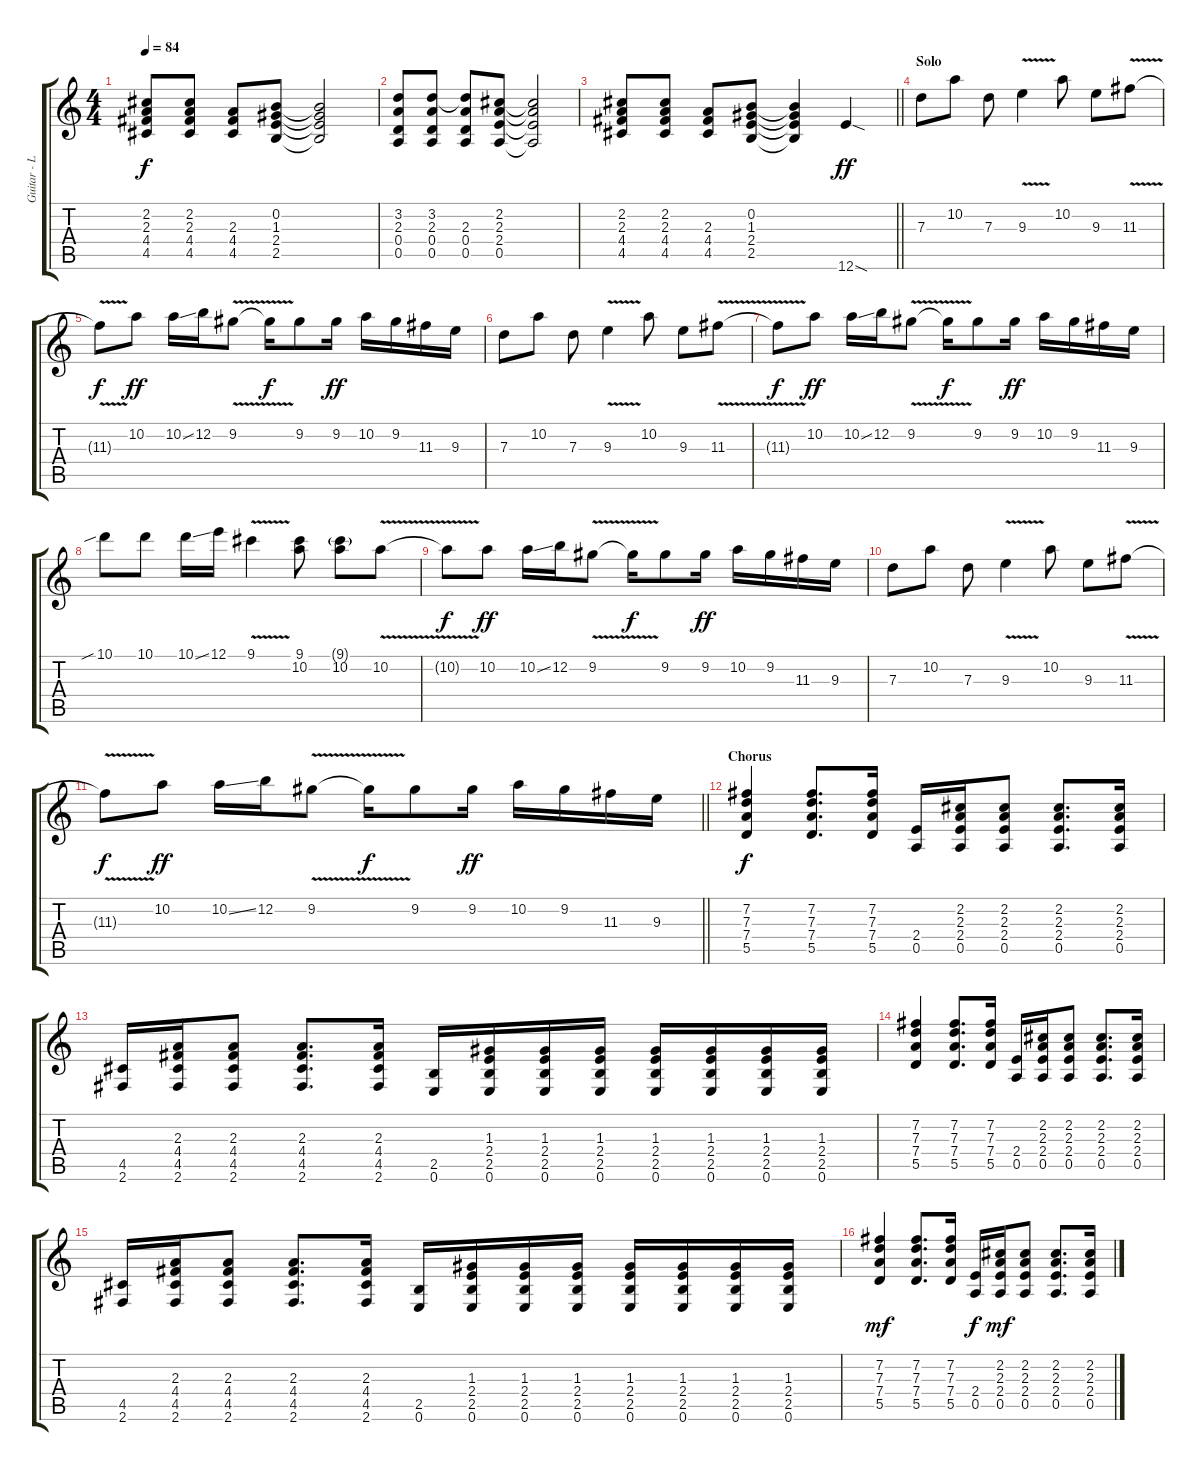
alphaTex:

\track ("Guitar - Lead" "Guitar - L") {instrument distortionguitar}
\staff {score tabs}
\tuning (E4 B3 G3 D3 A2 E2) {hide}
\ts (4 4)
\tempo 84
\clef g2
\ks c
(2.2 2.3 4.4 4.5).8{dy f volume 14} (2.2 2.3 4.4 4.5).8 (2.3 4.4 4.5).8 (0.2 1.3 2.4 2.5).8 (0.2{t} 1.3{t} 2.4{t} 2.5{t}).2{volume 11} |
(3.2 2.3 0.4 0.5).8{volume 14} (3.2 2.3 0.4 0.5).8 (3.2{t} 2.3 0.4 0.5).8 (2.2 2.3 2.4 0.5).8 (2.2{t} 2.3{t} 2.4{t} 0.5{t}).2{volume 11} |
\barLineRight lightlight
(2.2 2.3 4.4 4.5).8{volume 14} (2.2 2.3 4.4 4.5).8 (2.3 4.4 4.5).8 (0.2 1.3 2.4 2.5).8 (0.2{t} 1.3{t} 2.4{t} 2.5{t}).4{volume 11} 12.6{sod}.4{dy ff} |
\section ("" "Solo")
7.3.8{volume 14} 10.2.8 7.3.8 9.3{v}.4 10.2.8 9.3.8 11.3{v}.8 |
11.3{t}.8{dy f} 10.2.8{dy ff} 10.2{ss}.16 12.2.16 9.2{v}.8 9.2{t}.16{dy f} 9.2.8 9.2.16{dy ff} 10.2.16 9.2.16 11.3.16 9.3.16 |
7.3.8 10.2.8 7.3.8 9.3{v}.4 10.2.8 9.3.8 11.3{v}.8 |
11.3{t}.8{dy f} 10.2.8{dy ff} 10.2{ss}.16 12.2.16 9.2{v}.8 9.2{t}.16{dy f} 9.2.8 9.2.16{dy ff} 10.2.16 9.2.16 11.3.16 9.3.16 |
10.1{sib}.8 10.1.8 10.1{ss}.16 12.1.16 9.1{v}.4 (9.1 10.2).8 (9.1{g} 10.2).8 10.2{v}.8 |
10.2{t}.8{dy f} 10.2.8{dy ff} 10.2{ss}.16 12.2.16 9.2{v}.8 9.2{t}.16{dy f} 9.2.8 9.2.16{dy ff} 10.2.16 9.2.16 11.3.16 9.3.16 |
7.3.8 10.2.8 7.3.8 9.3{v}.4 10.2.8 9.3.8 11.3{v}.8 |
\barLineRight lightlight
11.3{t}.8{dy f} 10.2.8{dy ff} 10.2{ss}.16 12.2.16 9.2{v}.8 9.2{t}.16{dy f} 9.2.8 9.2.16{dy ff} 10.2.16 9.2.16 11.3.16 9.3.16 |
\section ("" "Chorus")
(7.2 7.3 7.4 5.5).4{dy f} (7.2 7.3 7.4 5.5).8{d} (7.2 7.3 7.4 5.5).16 (2.4 0.5).16 (2.2 2.3 2.4 0.5).16 (2.2 2.3 2.4 0.5).8 (2.2 2.3 2.4 0.5).8{d} (2.2 2.3 2.4 0.5).16 |
(4.5 2.6).16 (2.3 4.4 4.5 2.6).16 (2.3 4.4 4.5 2.6).8 (2.3 4.4 4.5 2.6).8{d} (2.3 4.4 4.5 2.6).16 (2.5 0.6).16 (1.3 2.4 2.5 0.6).16 (1.3 2.4 2.5 0.6).16 (1.3 2.4 2.5 0.6).16 (1.3 2.4 2.5 0.6).16 (1.3 2.4 2.5 0.6).16 (1.3 2.4 2.5 0.6).16 (1.3 2.4 2.5 0.6).16 |
(7.2 7.3 7.4 5.5).4 (7.2 7.3 7.4 5.5).8{d} (7.2 7.3 7.4 5.5).16 (2.4 0.5).16 (2.2 2.3 2.4 0.5).16 (2.2 2.3 2.4 0.5).8 (2.2 2.3 2.4 0.5).8{d} (2.2 2.3 2.4 0.5).16 |
(4.5 2.6).16 (2.3 4.4 4.5 2.6).16 (2.3 4.4 4.5 2.6).8 (2.3 4.4 4.5 2.6).8{d} (2.3 4.4 4.5 2.6).16 (2.5 0.6).16 (1.3 2.4 2.5 0.6).16 (1.3 2.4 2.5 0.6).16 (1.3 2.4 2.5 0.6).16 (1.3 2.4 2.5 0.6).16 (1.3 2.4 2.5 0.6).16 (1.3 2.4 2.5 0.6).16 (1.3 2.4 2.5 0.6).16 |
(7.2 7.3 7.4 5.5).4{dy mf} (7.2 7.3 7.4 5.5).8{d} (7.2 7.3 7.4 5.5).16 (2.4 0.5).16{dy f} (2.2 2.3 2.4 0.5).16{dy mf} (2.2 2.3 2.4 0.5).8 (2.2 2.3 2.4 0.5).8{d} (2.2 2.3 2.4 0.5).16
